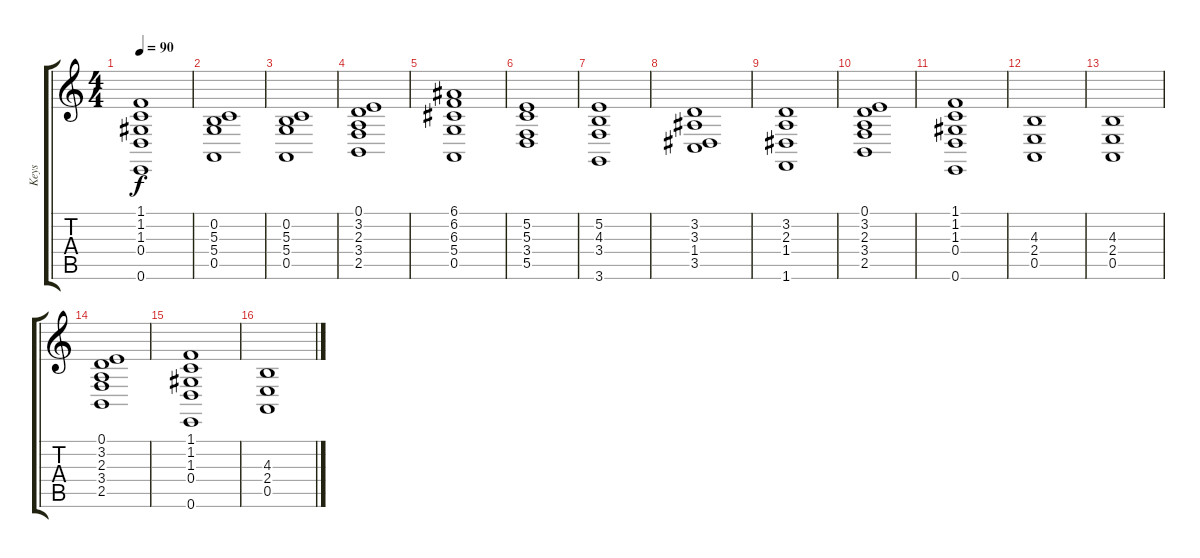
\track ("Keys" "Keys") {instrument pad2warm}
\staff {score tabs}
\tuning (E4 B3 G3 D3 A2 E2) {hide}
\ts (4 4)
\tempo 90
\clef g2
\ks c
(1.1 1.2 1.3 0.4 0.6).1{dy f} |
(0.2 5.3 5.4 0.5).1 |
(0.2 5.3 5.4 0.5).1 |
(0.1 3.2 2.3 3.4 2.5).1 |
(6.1 6.2 6.3 5.4 0.5).1 |
(5.2 5.3 3.4 5.5).1 |
(5.2 4.3 3.4 3.6).1 |
(3.2 3.3 1.4 3.5).1 |
(3.2 2.3 1.4 1.6).1 |
(0.1 3.2 2.3 3.4 2.5).1 |
(1.1 1.2 1.3 0.4 0.6).1 |
(4.3 2.4 0.5).1 |
(4.3 2.4 0.5).1 |
(0.1 3.2 2.3 3.4 2.5).1 |
(1.1 1.2 1.3 0.4 0.6).1 |
(4.3 2.4 0.5).1
